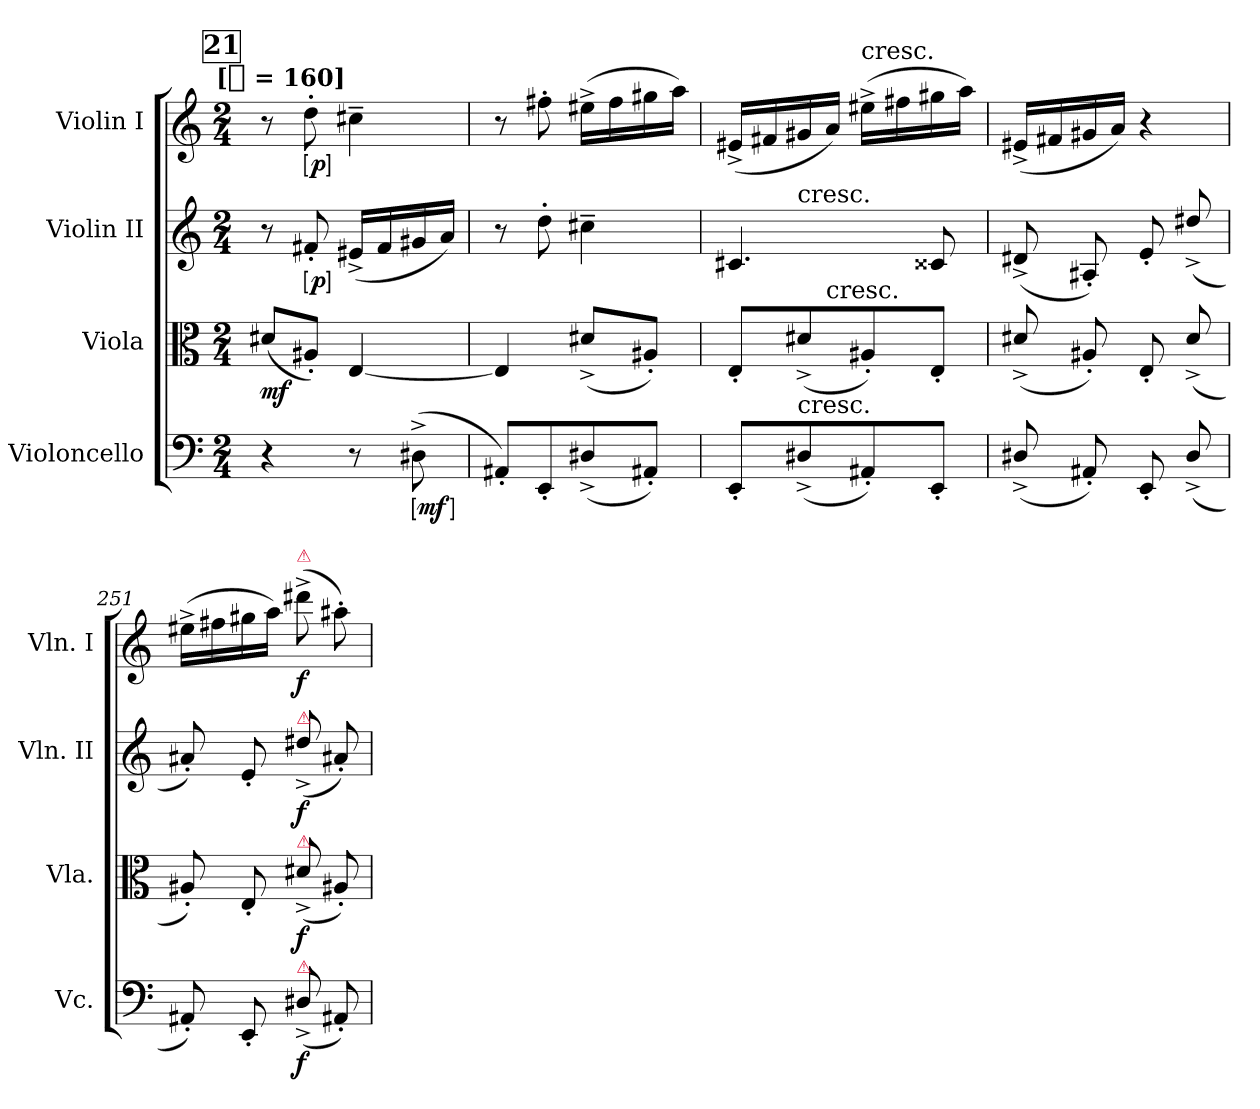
**kern	**dynam	**kern	**dynam	**kern	**dynam	**kern	**dynam
*part4	*part4	*part3	*part3	*part2	*part2	*part1	*part1
*staff4	*staff4	*staff3	*staff3	*staff2	*staff2	*staff1	*staff1
*I"Violoncello	*	*I"Viola	*	*I"Violin II	*	*I"Violin I	*
*I'Vc.	*	*I'Vla.	*	*I'Vln. II	*	*I'Vln. I	*
*clefF4	*	*clefC3	*	*clefG2	*	*clefG2	*
*k[]	*	*k[]	*	*k[]	*	*k[]	*
*C:	*	*C:	*	*C:	*	*C:	*
!!LO:TX:omd:t=[[quarter] = 160]
*M2/4	*	*M2/4	*	*M2/4	*	*M2/4	*
*MM160	*	*MM160	*	*MM160	*	*MM160	*
!!LO:REH:place=s1:t=21
=247	=247	=247	=247	=247	=247	=247	=247
4r	.	(8d#XL	mf	8r	.	8r	.
!	!	!	!	!	!LO:DY:ed=brack	!	!LO:DY:ed=brack
.	.	8A#X'J)	.	8f#X'	p	8dd'	p
8r	.	[4E	.	(16e#X^LL	.	4cc#X~	.
.	.	.	.	16f#	.	.	.
!	!LO:DY:ed=brack	!	!	!	!	!	!
(>8D#X^	mf	.	.	16g#X	.	.	.
.	.	.	.	16aJJ)	.	.	.
=248	=248	=248	=248	=248	=248	=248	=248
8AA#X'L)	.	4E]	.	8r	.	8r	.
8EE'	.	.	.	8dd'	.	8ff#X'	.
(8D#X^	.	(8d#X^L	.	4cc#X~	.	(16ee#X^LL	.
.	.	.	.	.	.	16ff#	.
8AA#X'J)	.	8A#X'J)	.	.	.	16gg#X	.
.	.	.	.	.	.	16aaJJ)	.
=249	=249	=249	=249	=249	=249	=249	=249
*	*	*^	*	*^	*	*	*
8EE'L	.	8E'L	8.ryy	.	4.c#X	8ryy	.	(16e#X^LL	.
.	.	.	.	.	.	.	.	16f#X	.
!	!	!	!	!	!	!LO:TX:t=cresc.	!	!	!
!LO:TX:t=cresc.	!	!	!	!	!	!	!	!	!
(8D#X^	.	(8d#X^	.	.	.	4.ryy	.	16g#X	.
!	!	!	!LO:TX:t=cresc.	!	!	!	!	!	!
.	.	.	4ryy	.	.	.	.	16aJJ)	.
!	!	!	!	!	!	!	!	!LO:TX:t=cresc.	!
8AA#X')	.	8A#X')	.	.	.	.	.	(16ee#X^LL	.
.	.	.	.	.	.	.	.	16ff#X	.
8EE'J	.	8E'J	.	.	8c##X	.	.	16gg#X	.
.	.	.	16ryy	.	.	.	.	16aaJJ)	.
*	*	*v	*v	*	*	*	*	*	*
*	*	*	*	*v	*v	*	*	*
=250	=250	=250	=250	=250	=250	=250	=250
(8D#X^</	.	(8d#X^</	.	(8d#X^	.	(16e#X^LL	.
.	.	.	.	.	.	16f#X	.
8AA#X')	.	8A#X')	.	8A#X')	.	16g#X	.
.	.	.	.	.	.	16aJJ)	.
8EE'	.	8E'	.	8e'	.	4r	.
(8D#^</	.	(8d#^</	.	(8dd#X^</	.	.	.
=251	=251	=251	=251	=251	=251	=251	=251
8AA#X')	.	8A#X')	.	8a#X')	.	(16ee#X^LL	.
.	.	.	.	.	.	16ff#X	.
8EE'	.	8E'	.	8e'	.	16gg#X	.
.	.	.	.	.	.	16aaJJ)	.
!	!	!	!	!	!	!LO:TX:a:color=crimson:t=⚠	!
!	!	!	!	!LO:TX:a:color=crimson:t=⚠	!	!	!
!	!	!LO:TX:a:color=crimson:t=⚠	!	!	!	!	!
!LO:TX:a:color=crimson:t=⚠	!	!	!	!	!	!	!
(8D#X^>/	f	(8d#X^>/	f	(8dd#X^>/	f	(8ddd#X^	f
8AA#X')	.	8A#X'/)	.	8a#X')	.	8aa#X')	.
=	=	=	=	=	=	=	=
*-	*-	*-	*-	*-	*-	*-	*-
